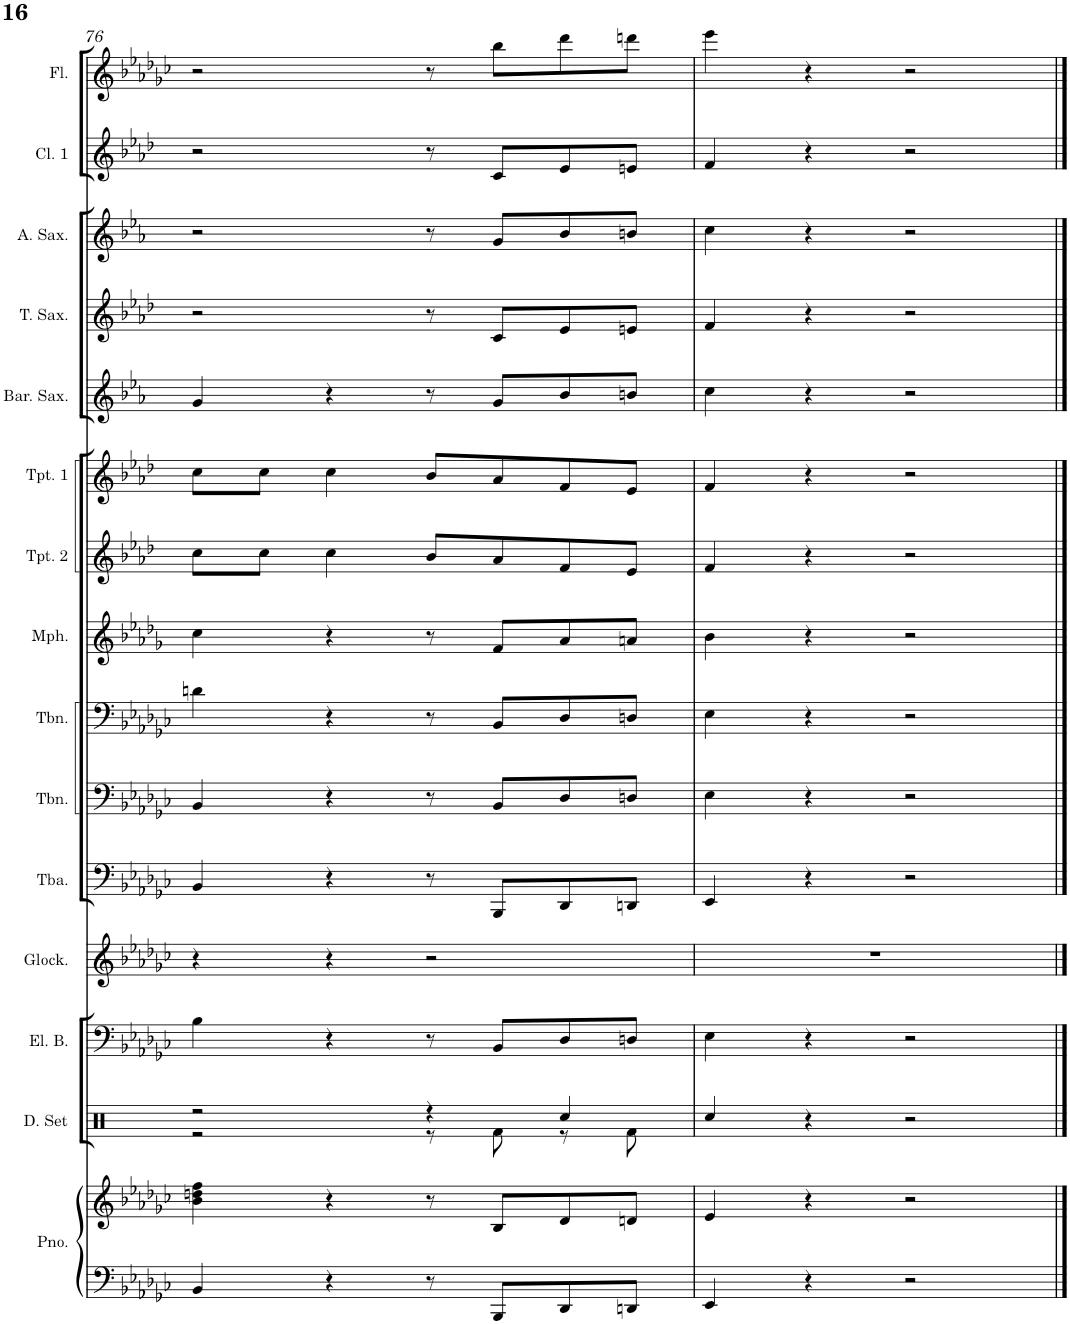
**kern	**kern	**kern	**kern	**kern	**kern	**kern	**kern	**kern	**kern	**kern	**kern	**kern	**kern	**kern	**kern
*part15	*part15	*part14	*part13	*part12	*part11	*part10	*part9	*part8	*part7	*part6	*part5	*part4	*part3	*part2	*part1
*staff16	*staff15	*staff14	*staff13	*staff12	*staff11	*staff10	*staff9	*staff8	*staff7	*staff6	*staff5	*staff4	*staff3	*staff2	*staff1
*I"Piano	*	*I"Drumset	*I"Electric Bass	*I"Glockenspiel	*I"Tuba	*I"Trombone	*I"Trombone	*I"Mellophone	*I"Trumpet 2	*I"Trumpet 1	*I"Baritone Sax	*I"Tenor Sax	*I"Alto Sax	*I"Clarinet 1	*I"Flute
*I'Pno.	*	*I'D. Set	*I'El. B.	*I'Glock.	*I'Tba.	*I'Tbn.	*I'Tbn.	*I'Mph.	*I'Tpt. 2	*I'Tpt. 1	*I'Bar. Sax.	*I'T. Sax.	*I'A. Sax.	*I'Cl. 1	*I'Fl.
!!LO:PB:g=z
*clefF4	*clefG2	*clefX	*clefF4	*clefG2	*clefF4	*clefF4	*clefF4	*clefG2	*clefG2	*clefG2	*clefG2	*clefG2	*clefG2	*clefG2	*clefG2
*	*	*	*Trd7c12	*Trd-14c-24	*	*	*	*Trd4c7	*Trd1c2	*Trd1c2	*Trd12c21	*Trd8c14	*Trd5c9	*Trd1c2	*
*k[b-e-a-d-g-c-]	*k[b-e-a-d-g-c-]	*k[b-e-a-d-g-c-]	*k[b-e-a-d-g-c-]	*k[b-e-a-d-g-c-]	*k[b-e-a-d-g-c-]	*k[b-e-a-d-g-c-]	*k[b-e-a-d-g-c-]	*k[b-e-a-d-g-]	*k[b-e-a-d-]	*k[b-e-a-d-]	*k[b-e-a-]	*k[b-e-a-d-]	*k[b-e-a-]	*k[b-e-a-d-]	*k[b-e-a-d-g-c-]
*M4/4	*M4/4	*M4/4	*M4/4	*M4/4	*M4/4	*M4/4	*M4/4	*M4/4	*M4/4	*M4/4	*M4/4	*M4/4	*M4/4	*M4/4	*M4/4
=76	=76	=76	=76	=76	=76	=76	=76	=76	=76	=76	=76	=76	=76	=76	=76
*	*	*^	*	*	*	*	*	*	*	*	*	*	*	*	*
4BB-/	4b-\ 4ddn\ 4ff\	2r	2r	4B-\	4r	4BB-/	4BB-/	4dn\	4cc\	8cc\L	8cc\L	4g/	2r	2r	2r	2r
.	.	.	.	.	.	.	.	.	.	8cc\J	8cc\J	.	.	.	.	.
4r	4r	.	.	4r	4r	4r	4r	4r	4r	4cc\	4cc\	4r	.	.	.	.
8r	8r	4r	8r	8r	2r	8r	8r	8r	8r	8b-/L	8b-/L	8r	8r	8r	8r	8r
8BBB-/L	8B-/L	.	8Rf\	8BB-/L	.	8BBB-/L	8BB-/L	8BB-/L	8f/L	8a-/	8a-/	8g/L	8c/L	8g/L	8c/L	8bb-\L
8DD-/	8d-/	4Rcc/	8r	8D-/	.	8DD-/	8D-/	8D-/	8a-/	8f/	8f/	8b-/	8e-/	8b-/	8e-/	8ddd-\
8DDn/J	8dn/J	.	8Rf\	8Dn/J	.	8DDn/J	8Dn/J	8Dn/J	8an/J	8e-/J	8e-/J	8bn/J	8en/J	8bn/J	8en/J	8dddn\J
*	*	*v	*v	*	*	*	*	*	*	*	*	*	*	*	*	*
=77	=77	=77	=77	=77	=77	=77	=77	=77	=77	=77	=77	=77	=77	=77	=77
4EE-/	4e-/	4Rcc/	4E-\	1r	4EE-/	4E-\	4E-\	4b-\	4f/	4f/	4cc\	4f/	4cc\	4f/	4eee-\
4r	4r	4r	4r	.	4r	4r	4r	4r	4r	4r	4r	4r	4r	4r	4r
2r	2r	2r	2r	.	2r	2r	2r	2r	2r	2r	2r	2r	2r	2r	2r
==	==	==	==	==	==	==	==	==	==	==	==	==	==	==	==
*-	*-	*-	*-	*-	*-	*-	*-	*-	*-	*-	*-	*-	*-	*-	*-
